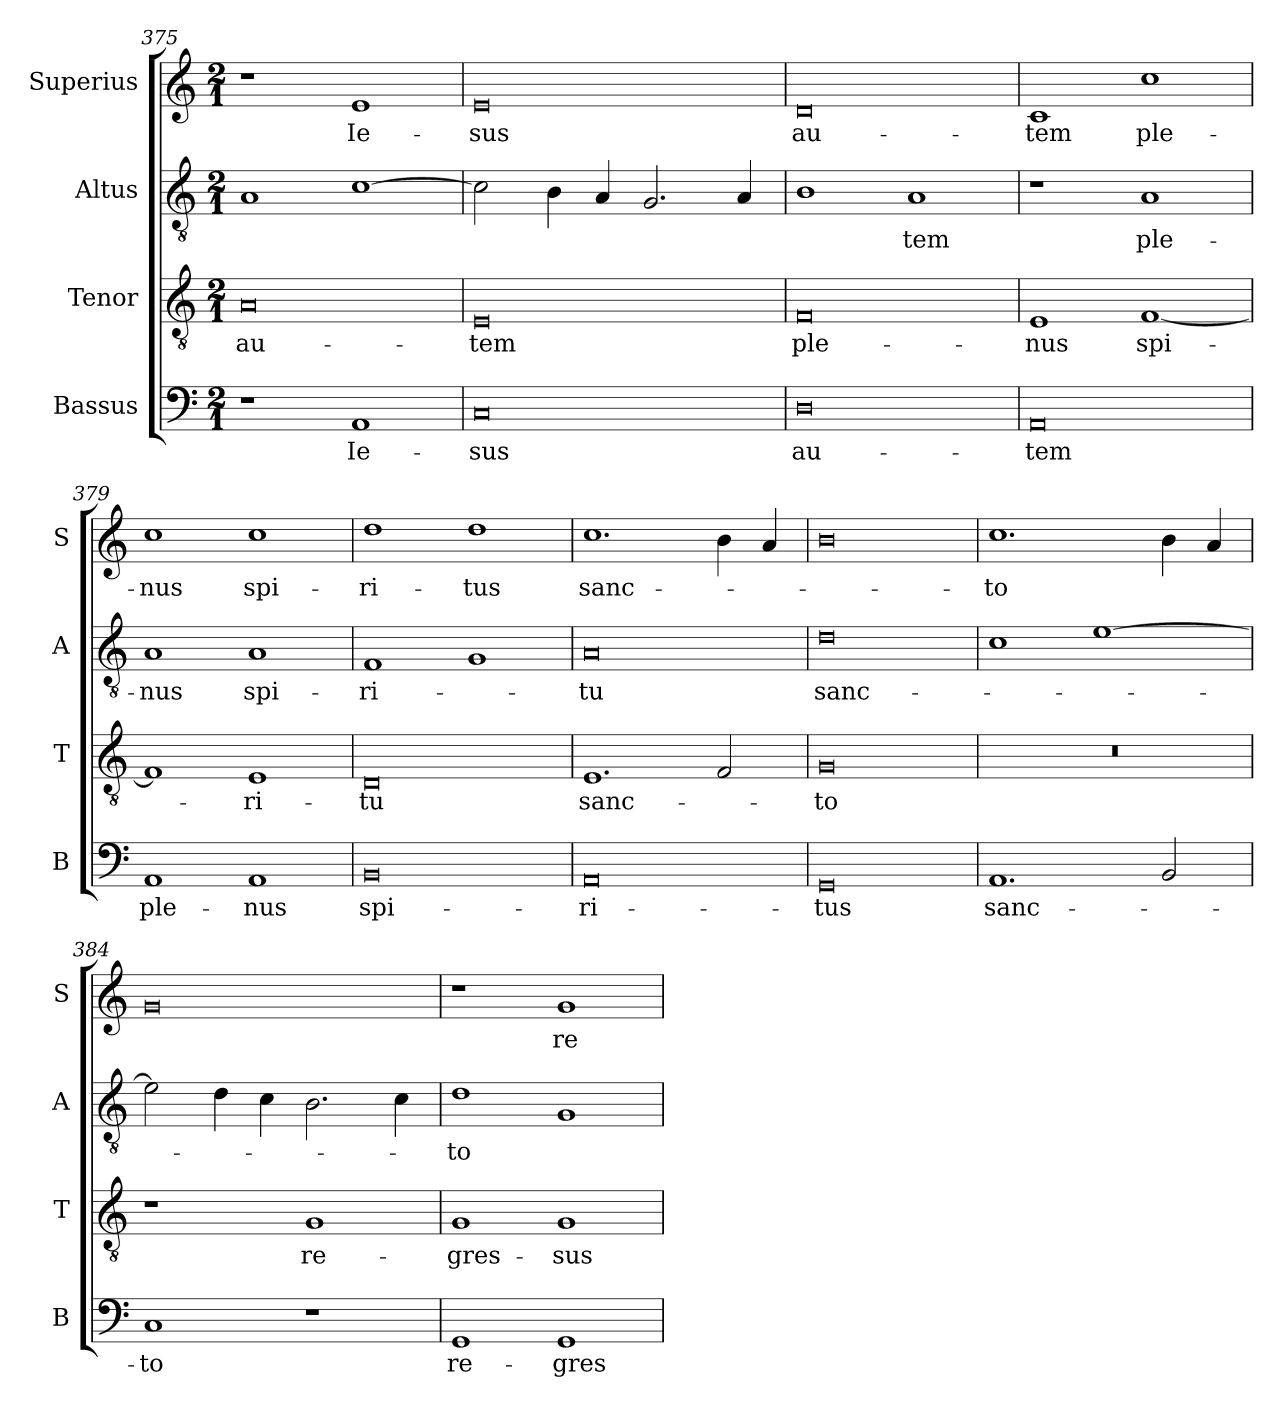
**kern	**text	**kern	**text	**kern	**text	**kern	**text
*part4	*part4	*part3	*part3	*part2	*part2	*part1	*part1
*staff4	*staff4	*staff3	*staff3	*staff2	*staff2	*staff1	*staff1
*I"Bassus	*	*I"Tenor	*	*I"Altus	*	*I"Superius	*
*I'B	*	*I'T	*	*I'A	*	*I'S	*
*clefF4	*	*clefGv2	*	*clefGv2	*	*clefG2	*
*k[]	*	*k[]	*	*k[]	*	*k[]	*
*M2/1	*	*M2/1	*	*M2/1	*	*M2/1	*
=375	=375	=375	=375	=375	=375	=375	=375
1r	.	0A	au-	1A	.	1r	.
1AA	Ie-	.	.	[1c	.	1e	Ie-
=376	=376	=376	=376	=376	=376	=376	=376
0C	-sus	0E	-tem	2c\]	.	0e	-sus
.	.	.	.	4B\	.	.	.
.	.	.	.	4A/	.	.	.
.	.	.	.	2.G/	.	.	.
.	.	.	.	4A/	.	.	.
=377	=377	=377	=377	=377	=377	=377	=377
0D	au-	0F	ple-	1B	.	0d	au-
.	.	.	.	1A	-tem	.	.
=378	=378	=378	=378	=378	=378	=378	=378
0AA	-tem	1E	-nus	1r	.	1c	-tem
.	.	[1F	spi-	1A	ple-	1cc	ple-
=379	=379	=379	=379	=379	=379	=379	=379
1AA	ple-	1F]	.	1A	-nus	1cc	-nus
1AA	-nus	1E	-ri-	1A	spi-	1cc	spi-
=380	=380	=380	=380	=380	=380	=380	=380
0BB	spi-	0D	-tu	1F	-ri-	1dd	-ri-
.	.	.	.	1G	.	1dd	-tus
=381	=381	=381	=381	=381	=381	=381	=381
0AA	-ri-	1.E	sanc-	0A	-tu	1.cc	sanc-
.	.	2F/	.	.	.	4b\	.
.	.	.	.	.	.	4a/	.
=382	=382	=382	=382	=382	=382	=382	=382
0GG	-tus	0G	-to	0d	sanc-	0b	.
=383	=383	=383	=383	=383	=383	=383	=383
1.AA	sanc-	0r	.	1c	.	1.cc	-to
.	.	.	.	[1e	.	.	.
2BB/	.	.	.	.	.	4b\	.
.	.	.	.	.	.	4a/	.
=384	=384	=384	=384	=384	=384	=384	=384
1C	-to	1r	.	2e\]	.	0g	.
.	.	.	.	4d\	.	.	.
.	.	.	.	4c\	.	.	.
1r	.	1G	re-	2.B\	.	.	.
.	.	.	.	4c\	.	.	.
=385	=385	=385	=385	=385	=385	=385	=385
1GG	re-	1G	-gres-	1d	-to	1r	.
1GG	-gres-	1G	-sus	1G	.	1g	re-
=	=	=	=	=	=	=	=
*-	*-	*-	*-	*-	*-	*-	*-
